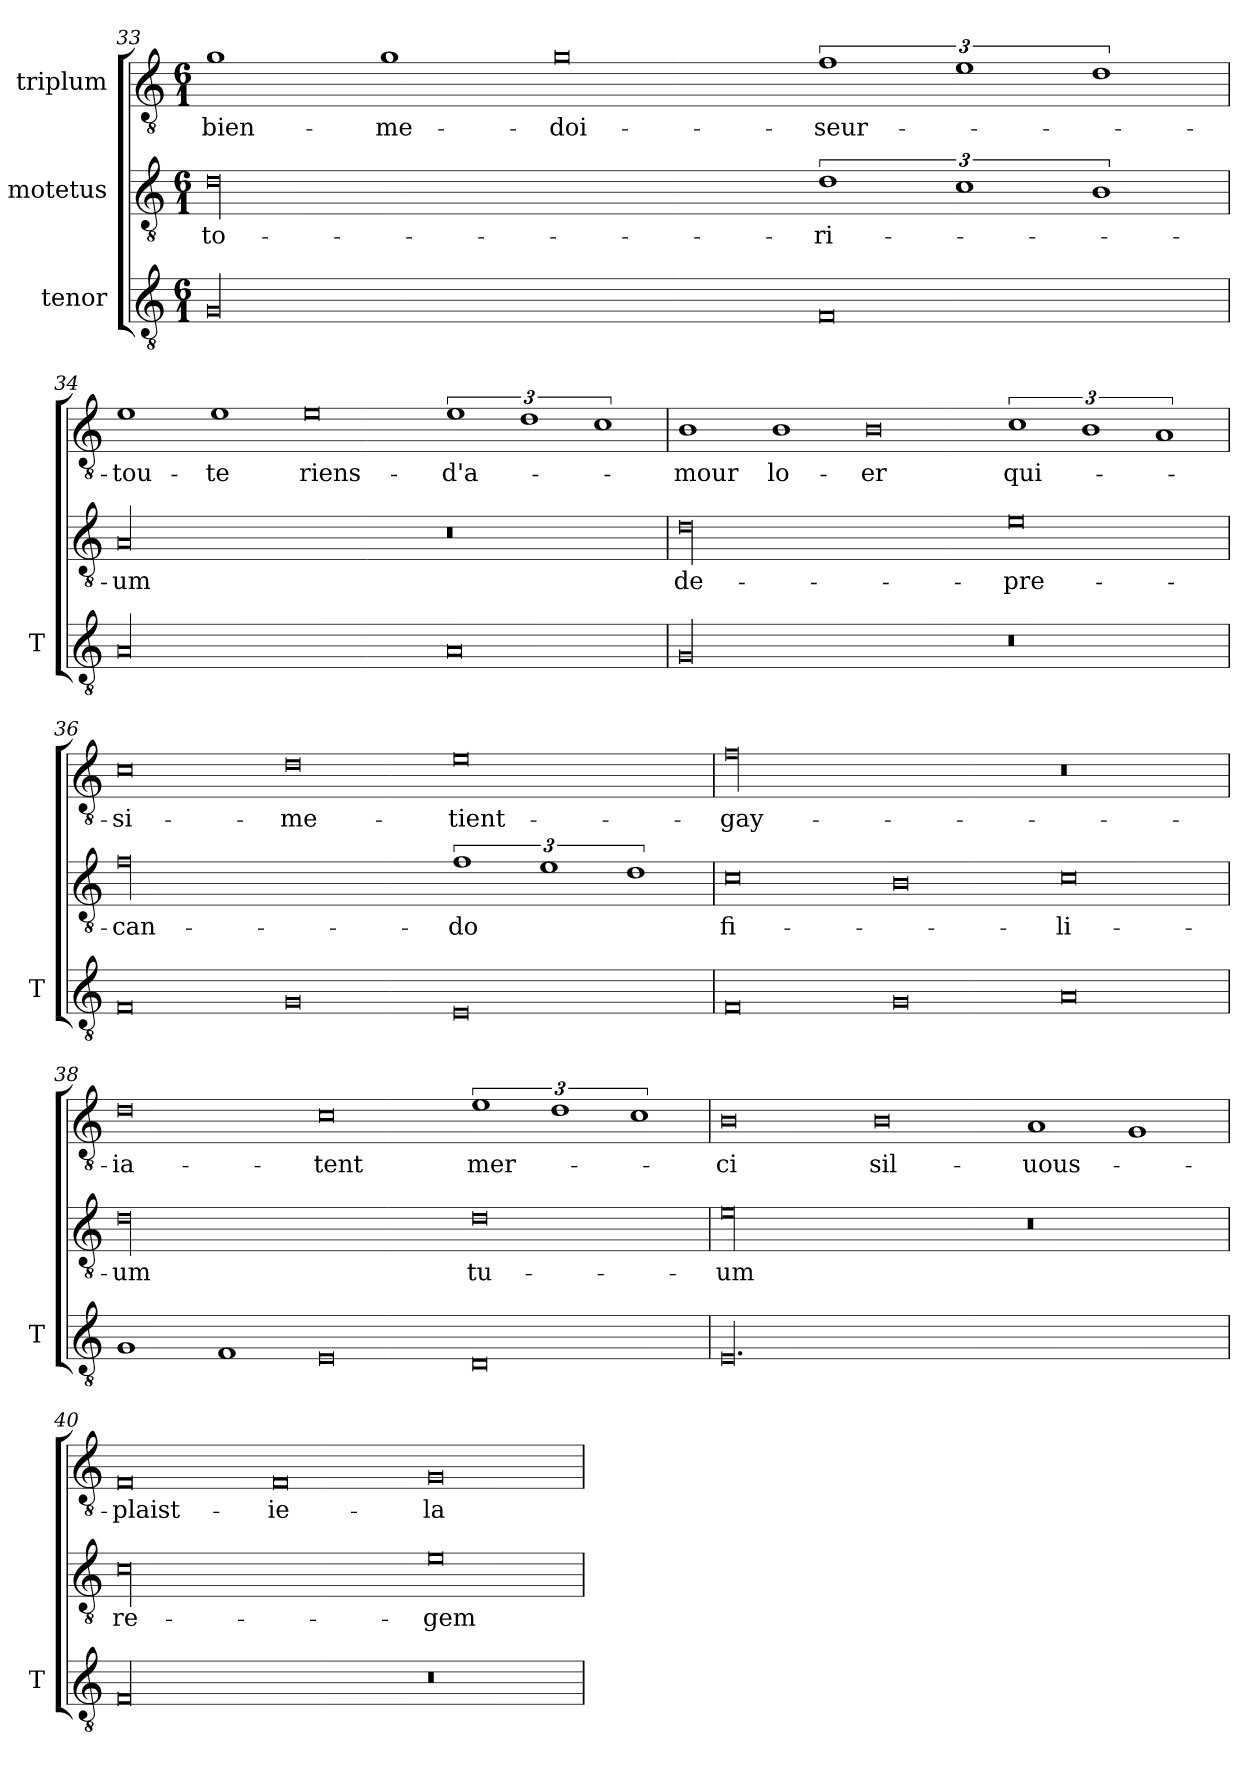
**kern	**kern	**text	**kern	**text
*part3	*part2	*part2	*part1	*part1
*staff3	*staff2	*staff2	*staff1	*staff1
*I"tenor	*I"motetus	*	*I"triplum	*
*I'T	*	*	*	*
*clefGv2	*clefGv2	*	*clefGv2	*
*k[]	*k[]	*	*k[]	*
*C:	*C:	*	*C:	*
*M6/1	*M6/1	*	*M6/1	*
=33	=33	=33	=33	=33
00G/	00d\	-to-	1g\	bien-
.	.	.	1g\	me-
.	.	.	0g\	doi-
0F/	3%2d\	-ri-	3%2f\	seur-
.	3%2c\	.	3%2e\	.
.	3%2B\	.	3%2d\	.
=34	=34	=34	=34	=34
00A/	00A/	-um	1e\	tou-
.	.	.	1e\	-te
.	.	.	0e\	riens-
0A/	0r	.	3%2e\	d'a-
.	.	.	3%2d\	.
.	.	.	3%2c\	.
=35	=35	=35	=35	=35
00G/	00d\	de-	1B\	-mour
.	.	.	1B\	lo-
.	.	.	0B\	-er
0r	0e\	-pre-	3%2c\	qui-
.	.	.	3%2B\	.
.	.	.	3%2A/	.
=36	=36	=36	=36	=36
0F/	00f\	-can-	0c\	si-
0G/	.	.	0d\	me-
0E/	3%2f\	-do	0e\	tient-
.	3%2e\	.	.	.
.	3%2d\	.	.	.
=37	=37	=37	=37	=37
0F/	0c\	fi-	00f\	gay-
0G/	0B\	.	.	.
0A/	0c\	-li-	0r	.
=38	=38	=38	=38	=38
1G/	00d\	-um	0d\	ia-
1F/	.	.	.	.
0E/	.	.	0c\	-tent
0D/	0d\	tu-	3%2e\	mer-
.	.	.	3%2d\	.
.	.	.	3%2c\	.
=39	=39	=39	=39	=39
00.E/	00e\	-um	0B\	-ci
.	.	.	0B\	sil-
.	0r	.	1A/	uous-
.	.	.	1G/	.
=40	=40	=40	=40	=40
00F/	00c\	re-	0F/	plaist-
.	.	.	0F/	ie-
0r	0e\	-gem	0G/	la-
=	=	=	=	=
*-	*-	*-	*-	*-
